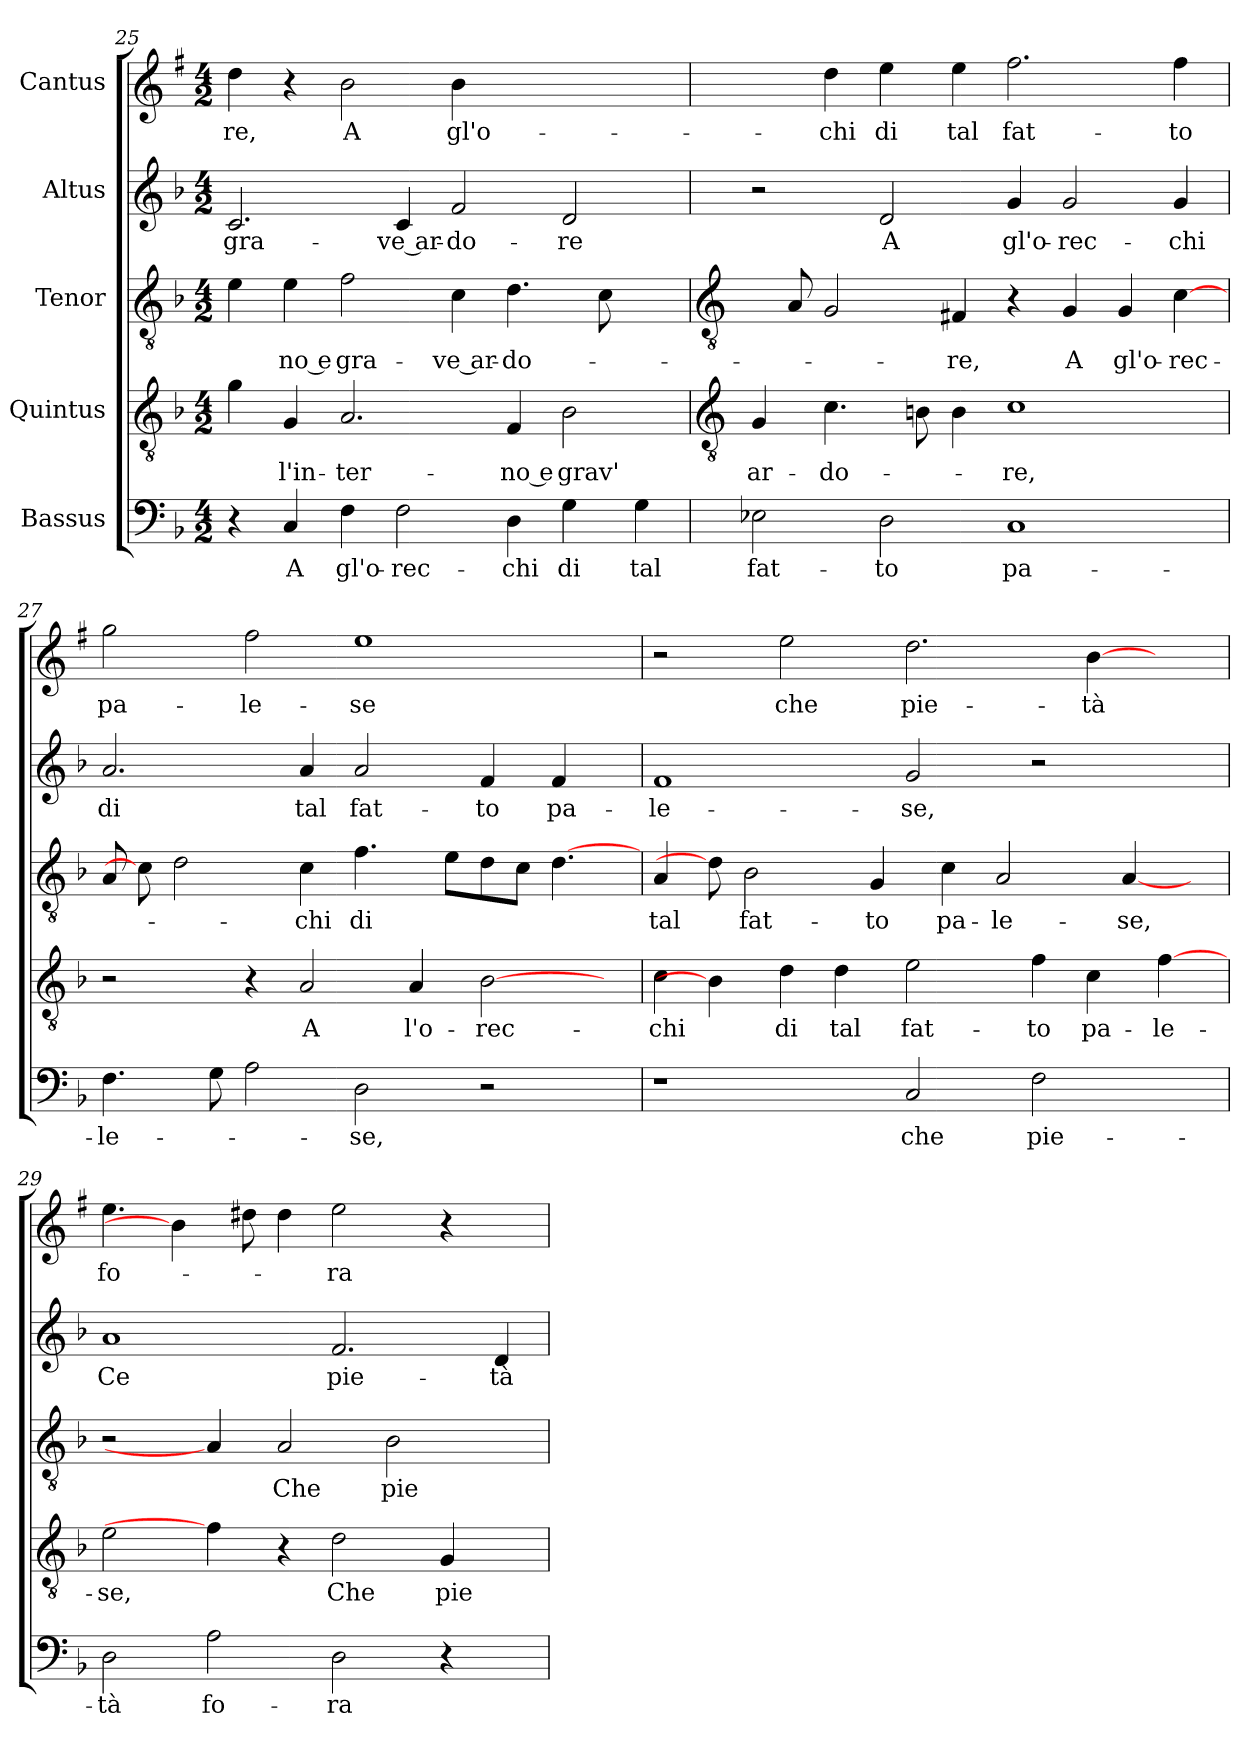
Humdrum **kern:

**kern	**text	**kern	**text	**kern	**text	**kern	**text	**kern	**text
*part5	*part5	*part4	*part4	*part3	*part3	*part2	*part2	*part1	*part1
*staff5	*staff5	*staff4	*staff4	*staff3	*staff3	*staff2	*staff2	*staff1	*staff1
*I"Bassus	*	*I"Quintus	*	*I"Tenor	*	*I"Altus	*	*I"Cantus	*
*clefF4	*	*clefGv2	*	*clefGv2	*	*clefG2	*	*clefG2	*
*	*	*	*	*	*	*	*	*ITrd1c2	*
*k[b-]	*	*k[b-]	*	*k[b-]	*	*k[b-]	*	*k[b-]	*
*F:	*	*F:	*	*F:	*	*F:	*	*F:	*
*M4/2	*	*M4/2	*	*M4/2	*	*M4/2	*	*M4/2	*
=25	=25	=25	=25	=25	=25	=25	=25	=25	=25
!	!	!	!	!	!	!	!LO:LY:b	!	!LO:LY:b
4r	.	4g	.	4e	.	2.c	gra-	4cc	-re,
!	!LO:LY:b	!	!LO:LY:b	!	!LO:LY:b	!	!	!	!
4C	A	4G	l'in-	4e	-no e	.	.	4r	.
!	!LO:LY:b	!	!LO:LY:b	!	!LO:LY:b	!	!	!	!LO:LY:b
4F	gl'o-	2.A	-ter-	2f	gra-	.	.	2a	A
!	!LO:LY:b	!	!	!	!	!	!LO:LY:b	!	!
2F	-rec-	.	.	.	.	4c	-ve ar-	.	.
!	!	!	!	!	!LO:LY:b	!	!LO:LY:b	!	!LO:LY:b
.	.	.	.	4c	-ve ar-	2f	-do-	4a	gl'o-
!	!LO:LY:b	!	!LO:LY:b	!	!LO:LY:b	!	!	!	!LO:LY:b
4D	-chi	4F	-no e	4.d	-do-	.	.	[2b-yy	-rec-
!	!LO:LY:b	!	!LO:LY:b	!	!	!	!LO:LY:b	!	!
4G	di	2B-	grav'	.	.	2d	-re	.	.
.	.	.	.	8c	.	.	.	.	.
!	!LO:LY:b	!	!	!	!	!	!	!	!
4G	tal	.	.	[4B-yy	.	.	.	4ryy	.
!!LO:LB:g=z
=26	=26	=26	=26	=26	=26	=26	=26	=26	=26
*	*	*clefGv2	*	*clefGv2	*	*	*	*	*
!	!LO:LY:b	!	!LO:LY:b	!	!	!	!	!	!
2E-X	fat-	4G	ar-	8B-yy]	.	2r	.	4b-yy]	.
.	.	.	.	8A	.	.	.	.	.
!	!	!	!LO:LY:b	!	!	!	!	!	!LO:LY:b
.	.	4.c	-do-	2G	.	.	.	4cc	-chi
!	!LO:LY:b	!	!	!	!	!	!LO:LY:b	!	!LO:LY:b
2D	-to	.	.	.	.	2d	A	4dd	di
.	.	8B	.	.	.	.	.	.	.
!	!	!	!	!	!LO:LY:b	!	!	!	!LO:LY:b
.	.	4B	.	4F#X	-re,	.	.	4dd	tal
!	!LO:LY:b	!	!LO:LY:b	!	!	!	!LO:LY:b	!	!LO:LY:b
1C	pa-	1c	-re,	4r	.	4g	gl'o-	2.ee	fat-
!	!	!	!	!	!LO:LY:b	!	!LO:LY:b	!	!
.	.	.	.	4G	A	2g	-rec-	.	.
!	!	!	!	!	!LO:LY:b	!	!	!	!
.	.	.	.	4G	gl'o-	.	.	.	.
!	!	!	!	!	!LO:LY:b	!	!LO:LY:b	!	!LO:LY:b
.	.	.	.	[4c	-rec-	4g	-chi	4ee	-to
=27	=27	=27	=27	=27	=27	=27	=27	=27	=27
!	!LO:LY:b	!	!	!	!	!	!LO:LY:b	!	!LO:LY:b
4.F	-le-	2r	.	8A	.	2.a	di	2ff	pa-
.	.	.	.	8c]	.	.	.	.	.
.	.	.	.	2d	.	.	.	.	.
8G	.	.	.	.	.	.	.	.	.
!	!	!	!	!	!	!	!	!	!LO:LY:b
2A	.	4r	.	.	.	.	.	2ee	-le-
!	!	!	!LO:LY:b	!	!LO:LY:b	!	!LO:LY:b	!	!
.	.	2A	A	4c	-chi	4a	tal	.	.
!	!LO:LY:b	!	!	!	!LO:LY:b	!	!LO:LY:b	!	!LO:LY:b
2D	-se,	.	.	4.f	di	2a	fat-	1dd	-se
!	!	!	!LO:LY:b	!	!	!	!	!	!
.	.	4A	l'o-	.	.	.	.	.	.
.	.	.	.	8eL	.	.	.	.	.
!	!	!	!LO:LY:b	!	!	!	!LO:LY:b	!	!
2r	.	[2B-	-rec-	8d	.	4f	-to	.	.
.	.	.	.	8cJ	.	.	.	.	.
!	!	!	!	!	!	!	!LO:LY:b	!	!
.	.	.	.	[4.d	.	4f	pa-	.	.
8ryy	.	8ryy	.	.	.	8ryy	.	8ryy	.
=28	=28	=28	=28	=28	=28	=28	=28	=28	=28
!	!	!	!LO:LY:b	!	!LO:LY:b	!	!LO:LY:b	!	!
1r	.	4c	-chi	4A	tal	1f	-le-	2r	.
.	.	4B-]	.	8d]	.	.	.	.	.
!	!	!	!	!	!LO:LY:b	!	!	!	!
.	.	.	.	2B-	fat-	.	.	.	.
!	!	!	!LO:LY:b	!	!	!	!	!	!LO:LY:b
.	.	4d	di	.	.	.	.	2dd	che
!	!	!	!LO:LY:b	!	!	!	!	!	!
.	.	4d	tal	.	.	.	.	.	.
!	!	!	!	!	!LO:LY:b	!	!	!	!
.	.	.	.	4G	-to	.	.	.	.
!	!LO:LY:b	!	!LO:LY:b	!	!	!	!LO:LY:b	!	!LO:LY:b
2C	che	2e	fat-	.	.	2g	-se,	2.cc	pie-
!	!	!	!	!	!LO:LY:b	!	!	!	!
.	.	.	.	4c	pa-	.	.	.	.
!	!	!	!	!	!LO:LY:b	!	!	!	!
.	.	.	.	2A	-le-	.	.	.	.
!	!LO:LY:b	!	!LO:LY:b	!	!	!	!	!	!
2F	pie-	4f	-to	.	.	2r	.	.	.
!	!	!	!LO:LY:b	!	!	!	!	!	!LO:LY:b
.	.	4c	pa-	.	.	.	.	[4a	-tà
!	!	!	!	!	!LO:LY:b	!	!	!	!
.	.	.	.	[4A	-se,	.	.	.	.
!	!	!	!LO:LY:b	!	!	!	!	!	!
4ryy	.	[4f	-le-	.	.	4ryy	.	4ryy	.
.	.	.	.	8ryy	.	.	.	.	.
=29	=29	=29	=29	=29	=29	=29	=29	=29	=29
!	!LO:LY:b	!	!LO:LY:b	!	!	!	!LO:LY:b	!	!LO:LY:b
2D	-tà	2e	-se,	2r	.	1a	Ce	4.dd	fo-
.	.	.	.	.	.	.	.	4a]	.
!	!LO:LY:b	!	!	!	!	!	!	!	!
2A	fo-	4f]	.	4A]	.	.	.	.	.
.	.	.	.	.	.	.	.	8cc#	.
!	!	!	!	!	!LO:LY:b	!	!	!	!
.	.	4r	.	2A	Che	.	.	4cc#	.
!	!LO:LY:b	!	!LO:LY:b	!	!	!	!LO:LY:b	!	!LO:LY:b
2D	-ra	2d	Che	.	.	2.f	pie-	2dd	-ra
!	!	!	!	!	!LO:LY:b	!	!	!	!
.	.	.	.	2B-	pie-	.	.	.	.
!	!	!	!LO:LY:b	!	!	!	!	!	!
4r	.	4G	pie-	.	.	.	.	4r	.
!	!LO:LY:b	!	!	!	!	!	!LO:LY:b	!	!LO:LY:b
[4Gyy	ov'_	4ryy	.	4ryy	.	4d	-tà	[4ddyy	ov'_
=	=	=	=	=	=	=	=	=	=
*-	*-	*-	*-	*-	*-	*-	*-	*-	*-
